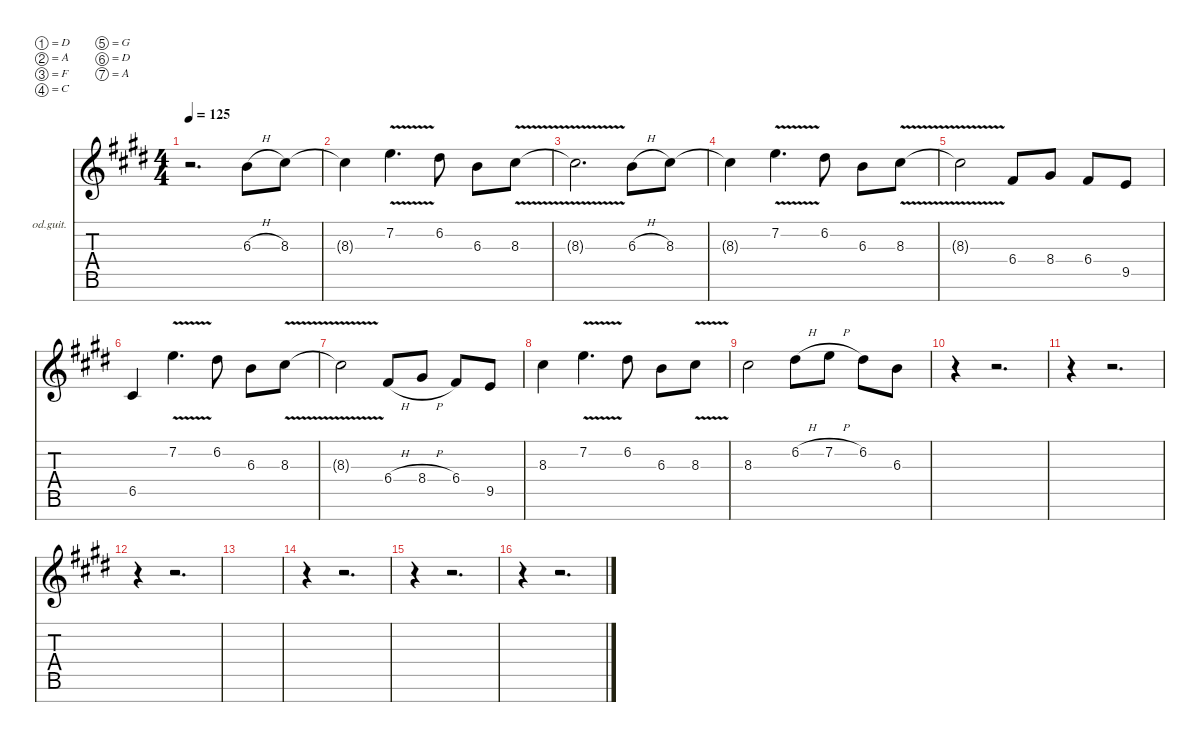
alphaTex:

\defaultSystemsLayout 4
\hideDynamics
\bracketExtendMode nobrackets
\firstSystemTrackNameOrientation horizontal
\otherSystemsTrackNameOrientation horizontal
\track ("acustic" "od.guit.") {instrument overdrivenguitar}
\staff {score tabs}
\tuning (D4 A3 F3 C3 G2 D2 A1)
\ts (4 4)
\scale
1.21366
\tempo 125
\accidentals auto
\clef g2
\ottava regular
\simile none
\ks c#minor
r.2{d dy mf beam Down} 6.3{h acc forcenatural}.8{beam Down} 8.3{acc #}.8{beam Down} |
\scale
0.928779 8.3{t acc #}.4{beam Down} 7.2{v acc forcenatural}.4{d beam Down} 6.2{acc #}.8{beam Down} 6.3{acc forcenatural}.8{beam Down} 8.3{v acc #}.8{beam Down} |
\scale
0.928779 8.3{t acc #}.2{d beam Down} 6.3{h acc forcenatural}.8{beam Down} 8.3{acc #}.8{beam Down} |
\scale
0.928779 8.3{t acc #}.4{beam Down} 7.2{v acc forcenatural}.4{d beam Down} 6.2{acc #}.8{beam Down} 6.3{acc forcenatural}.8{beam Down} 8.3{v acc #}.8{beam Down} |
\scale
1.21366 8.3{t acc #}.2{beam Down} 6.4{acc #}.8{beam Up} 8.4{acc #}.8{beam Up} 6.4{acc #}.8{beam Up} 9.5{acc forcenatural}.8{beam Up} |
\scale
0.928779 6.5{acc #}.4{beam Up} 7.2{v acc forcenatural}.4{d beam Down} 6.2{acc #}.8{beam Down} 6.3{acc forcenatural}.8{beam Down} 8.3{v acc #}.8{beam Down} |
\scale
0.928779 8.3{t acc #}.2{beam Down} 6.4{h acc #}.8{beam Up} 8.4{h acc #}.8{beam Up} 6.4{acc #}.8{beam Up} 9.5{acc forcenatural}.8{beam Up} |
\scale
0.928779 8.3{acc #}.4{beam Down} 7.2{v acc forcenatural}.4{d beam Down} 6.2{acc #}.8{beam Down} 6.3{acc forcenatural}.8{beam Down} 8.3{v acc #}.8{beam Down} |
\scale
1.21366 8.3{acc #}.2{beam Down} 6.2{h acc #}.8{beam Down} 7.2{h acc forcenatural}.8{beam Down} 6.2{acc #}.8{beam Down} 6.3{acc forcenatural}.8{beam Down} |
\scale
0.928779 r.4{beam Down} r.2{d beam Down} |
\scale
0.928779 r.4{beam Down} r.2{d beam Down} |
\scale
0.928779 r.4{beam Down} r.2{d beam Down} |
\scale
1.21366 |
\scale
0.928779 r.4{beam Down} r.2{d beam Down} |
\scale
0.928779 r.4{beam Down} r.2{d beam Down} |
\scale
0.928779 r.4{beam Down} r.2{d beam Down}
